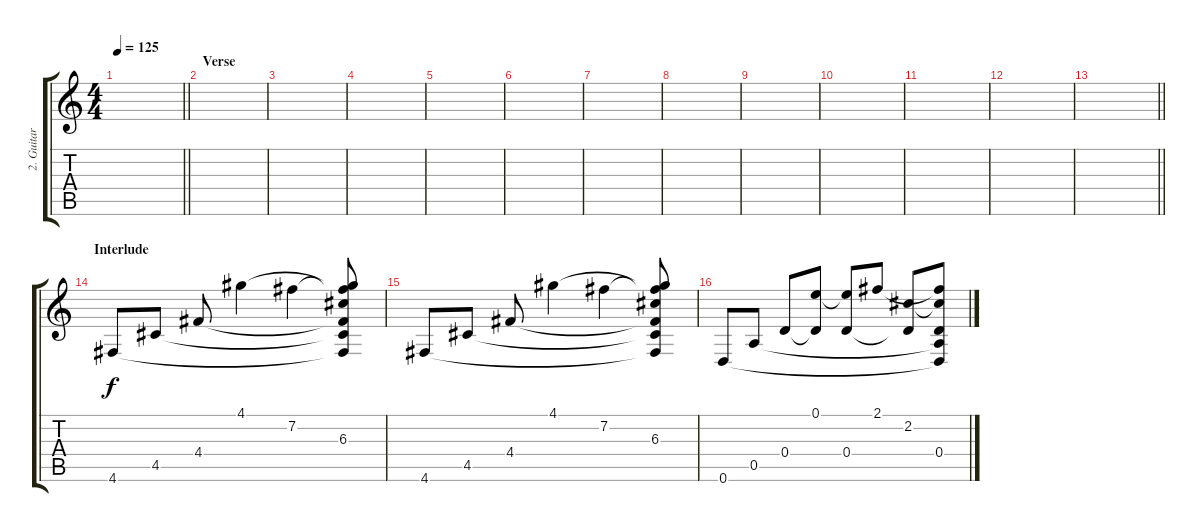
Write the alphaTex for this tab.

\track ("2. Guitar (Clean/Rythm.)" "2. Guitar ") {instrument electricguitarclean}
\staff {score tabs}
\tuning (E4 B3 G3 D3 A2 D2) {hide}
\ts (4 4)
\tempo 125
\clef g2
\barLineRight lightlight
\ks c
|
\section ("" "Verse")
|
|
|
|
|
|
|
|
|
|
|
\barLineRight lightlight
|
\section ("" "Interlude")
4.6.8{volume 10} 4.5.8 4.4.8 4.1.4 7.2.4 (4.1{t} 7.2{t} 6.3 4.4{t} 4.5{t} 4.6{t}).8 |
4.6.8 4.5.8 4.4.8 4.1.4 7.2.4 (4.1{t} 7.2{t} 6.3 4.4{t} 4.5{t} 4.6{t}).8 |
0.6.8 0.5.8 0.4.8 (0.1 0.4{t}).8 (0.1{t} 0.4).8 2.1.8 (2.2 0.4{t}).8 (2.1{t} 2.2{t} 0.4 0.5{t} 0.6{t}).8
